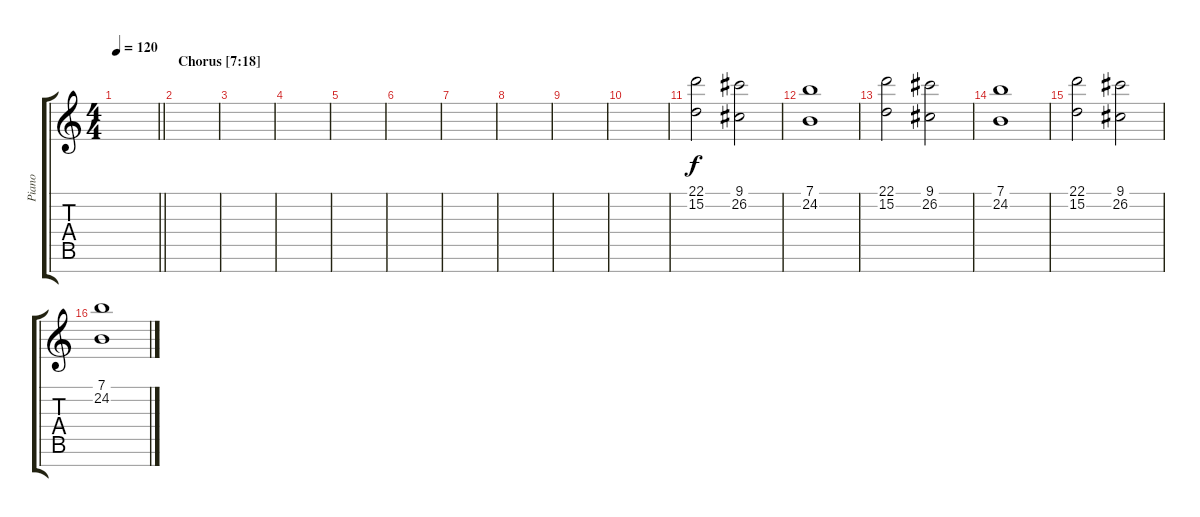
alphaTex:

\track ("Piano" "Piano") {instrument acousticgrandpiano}
\staff {score tabs}
\tuning (E4 B3 G3 D3 A2 E2 B1) {hide}
\ts (4 4)
\tempo 120
\clef g2
\barLineRight lightlight
\ks c
|
\section ("" "Chorus [7:18]")
|
|
|
|
|
|
|
|
|
(22.1 15.2).2 (9.1 26.2).2 |
(7.1 24.2).1 |
(22.1 15.2).2 (9.1 26.2).2 |
(7.1 24.2).1 |
(22.1 15.2).2 (9.1 26.2).2 |
(7.1 24.2).1
